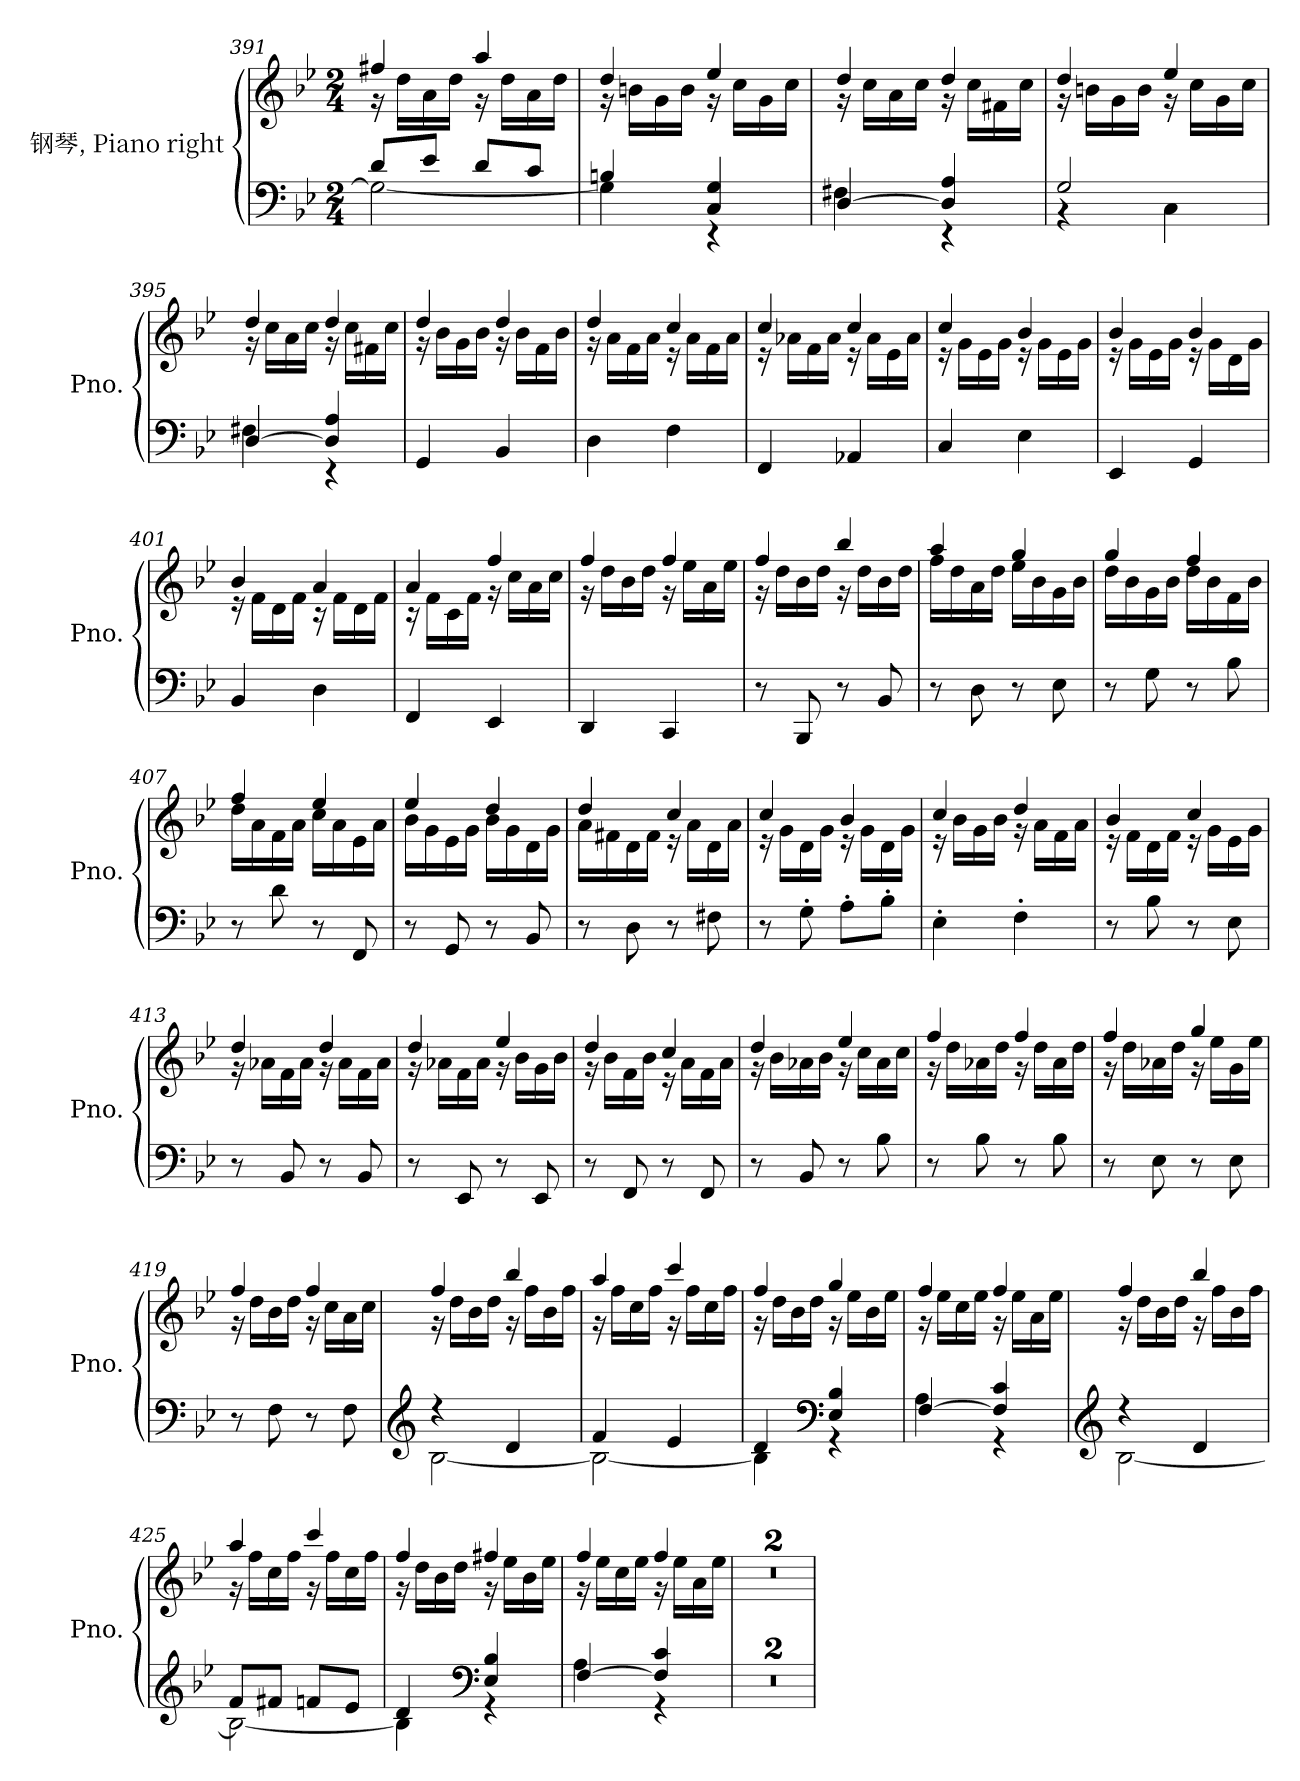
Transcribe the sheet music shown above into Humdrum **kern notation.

**kern	**kern
*part1	*part1
*staff2	*staff1
*I"钢琴, Piano right	*
*I'Pno.	*
*clefF4	*clefG2
*k[b-e-]	*k[b-e-]
*M2/4	*M2/4
=391	=391
*^	*^
8d/L	2G\_	4ff#X/	16r
.	.	.	16dd\LL
8e-/J	.	.	16a\
.	.	.	16dd\JJ
*	*	*MM131	*
8d/L	.	4aa/	16r
.	.	.	16dd\LL
8c/J	.	.	16a\
*	*	*MM133	*
.	.	.	16dd\JJ
=392	=392	=392	=392
*	*	*MM129	*
4Bn/	4G\]	4dd/	16r
.	.	.	16bn\LL
.	.	.	16g\
.	.	.	16b\JJ
*	*	*MM130	*
4C/ 4G/	4r	4ee-/	16r
.	.	.	16cc\LL
.	.	.	16g\
.	.	.	16cc\JJ
!!LO:LB:g=z	!!
=393	=393	=393	=393
[4D/	4F#X\	4dd/	16r
.	.	.	16cc\LL
.	.	.	16a\
.	.	.	16cc\JJ
4D/] 4A/	4r	4dd/	16r
.	.	.	16cc\LL
.	.	.	16f#X\
.	.	.	16cc\JJ
=394	=394	=394	=394
*	*	*MM129	*
2G/	4r	4dd/	16r
.	.	.	16bn\LL
.	.	.	16g\
.	.	.	16b\JJ
*	*	*MM130	*
.	4C\	4ee-/	16r
.	.	.	16cc\LL
.	.	.	16g\
.	.	.	16cc\JJ
=395	=395	=395	=395
[4D/	4F#X\	4dd/	16r
.	.	.	16cc\LL
.	.	.	16a\
.	.	.	16cc\JJ
4D/] 4A/	4r	4dd/	16r
.	.	.	16cc\LL
.	.	.	16f#X\
.	.	.	16cc\JJ
*v	*v	*	*
=396	=396	=396
4GG/	4dd/	16r
.	.	16b-\LL
.	.	16g\
.	.	16b-\JJ
4BB-/	4dd/	16r
.	.	16b-\LL
.	.	16f\
.	.	16b-\JJ
!!LO:LB:g=z	!!
=397	=397	=397
*	*MM134	*
4D\	4dd/	16r
.	.	16a\LL
.	.	16f\
.	.	16a\JJ
4F\	4cc/	16r
.	.	16a\LL
.	.	16f\
.	.	16a\JJ
=398	=398	=398
4FF/	4cc/	16r
.	.	16a-X\LL
.	.	16f\
.	.	16a-\JJ
4AA-X/	4cc/	16r
.	.	16a-\LL
.	.	16e-\
.	.	16a-\JJ
=399	=399	=399
*	*MM131	*
4C/	4cc/	16r
.	.	16g\LL
.	.	16e-\
.	.	16g\JJ
4E-\	4b-/	16r
.	.	16g\LL
.	.	16e-\
.	.	16g\JJ
=400	=400	=400
4EE-/	4b-/	16r
.	.	16g\LL
.	.	16e-\
.	.	16g\JJ
4GG/	4b-/	16r
.	.	16g\LL
.	.	16d\
.	.	16g\JJ
=401	=401	=401
*	*MM131	*
4BB-/	4b-/	16r
.	.	16f\LL
.	.	16d\
.	.	16f\JJ
4D\	4a/	16r
.	.	16f\LL
.	.	16d\
.	.	16f\JJ
!!LO:LB:g=z	!!
=402	=402	=402
*	*MM127	*
4FF/	4a/	16r
.	.	16f\LL
.	.	16c\
.	.	16f\JJ
4EE-/	4ff/	16r
.	.	16cc\LL
.	.	16a\
.	.	16cc\JJ
=403	=403	=403
*	*MM131	*
4DD/	4ff/	16r
.	.	16dd\LL
.	.	16b-\
.	.	16dd\JJ
4CC/	4ff/	16r
*	*MM125	*
.	.	16ee-\LL
*	*MM121	*
.	.	16a\
*	*MM117	*
.	.	16ee-\JJ
=404	=404	=404
*	*MM116	*
8r	4ff/	16r
*	*MM119	*
.	.	16dd\LL
*	*MM123	*
8BBB-/	.	16b-\
.	.	16dd\JJ
*	*MM128	*
8r	4bb-/	16r
*	*MM130	*
.	.	16dd\LL
8BB-/	.	16b-\
.	.	16dd\JJ
=405	=405	=405
*	*MM128	*
8r	4aa/	16ff\LL
.	.	16dd\
8D\	.	16a\
.	.	16dd\JJ
8r	4gg/	16ee-\LL
.	.	16b-\
8E-\	.	16g\
*	*MM129	*
.	.	16b-\JJ
=406	=406	=406
8r	4gg/	16dd\LL
.	.	16b-\
*	*MM131	*
8G\	.	16g\
.	.	16b-\JJ
8r	4ff/	16dd\LL
.	.	16b-\
*	*MM131	*
8B-\	.	16f\
.	.	16b-\JJ
!!LO:LB:g=z	!!
=407	=407	=407
*	*MM132	*
8r	4ff/	16dd\LL
.	.	16a\
8d\	.	16f\
.	.	16a\JJ
8r	4ee-/	16cc\LL
.	.	16a\
8FF/	.	16e-\
.	.	16a\JJ
=408	=408	=408
8r	4ee-/	16b-\LL
*	*MM132	*
.	.	16g\
8GG/	.	16e-\
.	.	16g\JJ
8r	4dd/	16b-\LL
.	.	16g\
8BB-/	.	16d\
.	.	16g\JJ
=409	=409	=409
*	*MM129	*
8r	4dd/	16a\LL
.	.	16f#X\
*	*MM130	*
8D\	.	16d\
.	.	16f#\JJ
*	*MM131	*
8r	4cc/	16r
.	.	16a\LL
8F#X\	.	16d\
.	.	16a\JJ
=410	=410	=410
*	*MM131	*
8r	4cc/	16r
.	.	16g\LL
8G'\	.	16d\
.	.	16g\JJ
*	*MM132	*
8A'\L	4b-/	16r
.	.	16g\LL
8B-'\J	.	16d\
.	.	16g\JJ
=411	=411	=411
*	*MM132	*
4E-'\	4cc/	16r
.	.	16b-\LL
.	.	16g\
.	.	16b-\JJ
4F'\	4dd/	16r
*	*MM130	*
.	.	16a\LL
.	.	16f\
*	*MM129	*
.	.	16a\JJ
!!LO:LB:g=z	!!
=412	=412	=412
*	*MM118	*
8r	4b-/	16r
*	*MM127	*
.	.	16f\LL
8B-\	.	16d\
.	.	16f\JJ
8r	4cc/	16r
.	.	16g\LL
8E-\	.	16e-\
.	.	16g\JJ
=413	=413	=413
8r	4dd/	16r
.	.	16a-X\LL
8BB-/	.	16f\
.	.	16a-\JJ
*	*MM133	*
8r	4dd/	16r
.	.	16a-\LL
8BB-/	.	16f\
.	.	16a-\JJ
=414	=414	=414
*	*MM131	*
8r	4dd/	16r
.	.	16a-X\LL
8EE-/	.	16f\
.	.	16a-\JJ
*	*MM134	*
8r	4ee-/	16r
.	.	16b-\LL
8EE-/	.	16g\
.	.	16b-\JJ
=415	=415	=415
*	*MM133	*
8r	4dd/	16r
.	.	16b-\LL
8FF/	.	16f\
.	.	16b-\JJ
8r	4cc/	16r
*	*MM132	*
.	.	16a\LL
*	*MM131	*
8FF/	.	16f\
.	.	16a\JJ
=416	=416	=416
*	*MM118	*
8r	4dd/	16r
*	*MM130	*
.	.	16b-\LL
8BB-/	.	16a-X\
.	.	16b-\JJ
8r	4ee-/	16r
.	.	16cc\LL
8B-\	.	16a-\
*	*MM131	*
.	.	16cc\JJ
!!LO:PB:g=z	!!
=417	=417	=417
8r	4ff/	16r
.	.	16dd\LL
8B-\	.	16a-X\
.	.	16dd\JJ
*	*MM130	*
8r	4ff/	16r
.	.	16dd\LL
8B-\	.	16a-\
.	.	16dd\JJ
=418	=418	=418
*	*MM131	*
8r	4ff/	16r
.	.	16dd\LL
8E-\	.	16a-X\
.	.	16dd\JJ
8r	4gg/	16r
.	.	16ee-\LL
8E-\	.	16g\
.	.	16ee-\JJ
=419	=419	=419
8r	4ff/	16r
.	.	16dd\LL
8F\	.	16b-\
.	.	16dd\JJ
8r	4ff/	16r
*	*MM132	*
.	.	16cc\LL
*	*MM127	*
8F\	.	16a\
.	.	16cc\JJ
=420	=420	=420
*clefG2	*	*
*	*MM118	*
*^	*	*
4r	[2B-\	4ff/	16r
*	*	*MM127	*
.	.	.	16dd\LL
.	.	.	16b-\
.	.	.	16dd\JJ
*	*	*MM130	*
4d/	.	4bb-/	16r
.	.	.	16ff\LL
.	.	.	16b-\
.	.	.	16ff\JJ
!!LO:LB:g=z	!!
=421	=421	=421	=421
*	*	*MM131	*
4f/	2B-\_	4aa/	16r
.	.	.	16ff\LL
.	.	.	16cc\
.	.	.	16ff\JJ
4e-/	.	4ccc/	16r
.	.	.	16ff\LL
.	.	.	16cc\
.	.	.	16ff\JJ
=422	=422	=422	=422
*	*	*MM129	*
4d/	4B-\]	4ff/	16r
.	.	.	16dd\LL
.	.	.	16b-\
.	.	.	16dd\JJ
*clefF4	*	*	*
4E-/ 4B-/	4r	4gg/	16r
.	.	.	16ee-\LL
.	.	.	16b-\
.	.	.	16ee-\JJ
=423	=423	=423	=423
[4F/	4A\	4ff/	16r
.	.	.	16ee-\LL
.	.	.	16cc\
.	.	.	16ee-\JJ
4F/] 4c/	4r	4ff/	16r
.	.	.	16ee-\LL
.	.	.	16a\
.	.	.	16ee-\JJ
=424	=424	=424	=424
*clefG2	*	*	*
*	*	*MM115	*
4r	[2B-\	4ff/	16r
*	*	*MM127	*
.	.	.	16dd\LL
.	.	.	16b-\
.	.	.	16dd\JJ
*	*	*MM130	*
4d/	.	4bb-/	16r
.	.	.	16ff\LL
.	.	.	16b-\
.	.	.	16ff\JJ
=425	=425	=425	=425
8f/L	2B-\_	4aa/	16r
.	.	.	16ff\LL
8f#X/J	.	.	16cc\
.	.	.	16ff\JJ
8fn/L	.	4ccc/	16r
.	.	.	16ff\LL
8e-/J	.	.	16cc\
.	.	.	16ff\JJ
!!LO:LB:g=z	!!
=426	=426	=426	=426
*	*	*MM129	*
4d/	4B-\]	4ff/	16r
.	.	.	16dd\LL
.	.	.	16b-\
.	.	.	16dd\JJ
*clefF4	*	*	*
*	*	*MM128	*
4E-/ 4B-/	4r	4ff#X/	16r
.	.	.	16ee-\LL
.	.	.	16b-\
.	.	.	16ee-\JJ
=427	=427	=427	=427
[4F/	4A\	4ff/	16r
.	.	.	16ee-\LL
.	.	.	16cc\
.	.	.	16ee-\JJ
4F/] 4c/	4r	4ff/	16r
.	.	.	16ee-\LL
.	.	.	16a\
.	.	.	16ee-\JJ
*v	*v	*	*
*	*v	*v
=428	=428
2r	2r
=429	=429
2r	2r
=	=
*-	*-
